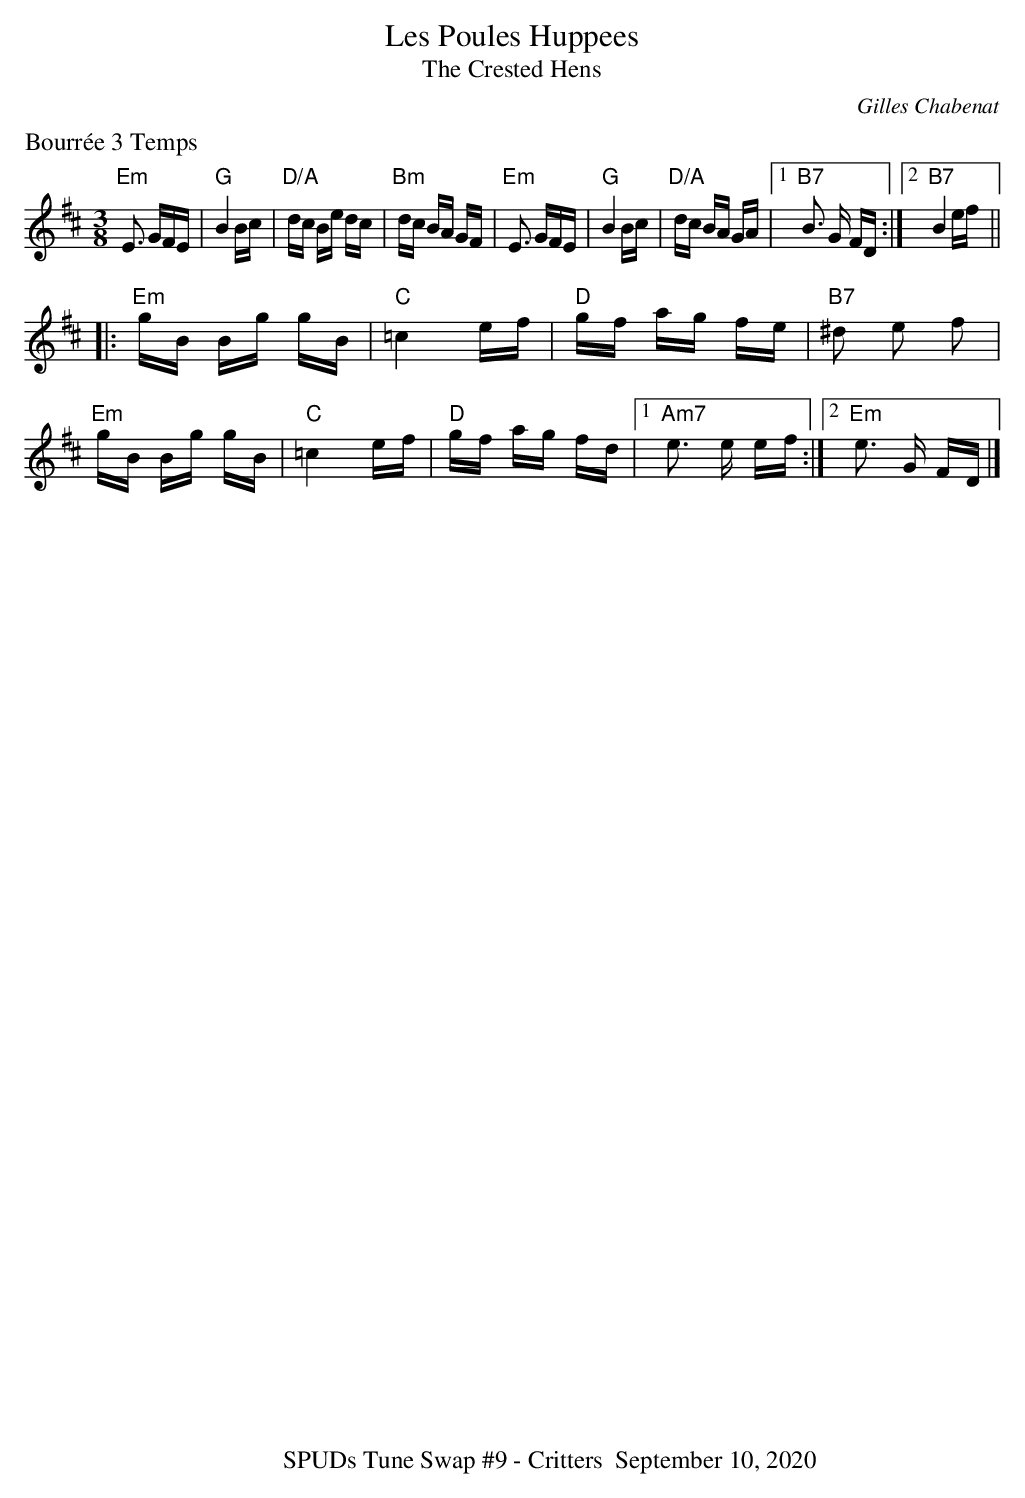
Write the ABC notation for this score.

X:1
T:Poules Huppees, Les
T:The Crested Hens
C:Gilles Chabenat
M:3/8
L:1/16
K:Edor
%%text Bourrée 3 Temps
"Em"E3 GFE|"G"B4 Bc|"D/A"dc Be dc|"Bm"dc BA GF|\
"Em"E3 GFE|"G"B4 Bc|"D/A"dc BA GA|1 "B7"B3 G FD:|2"B7"B4 ef||
|:"Em"gB Bg gB|"C"=c4 ef| "D"gf ag fe|"B7"^d2 e2 f2|\
"Em"gB Bg gB|"C"=c4 ef|"D"gf ag fd|1"Am7"e3 e ef:|2"Em"e3 G FD|]
